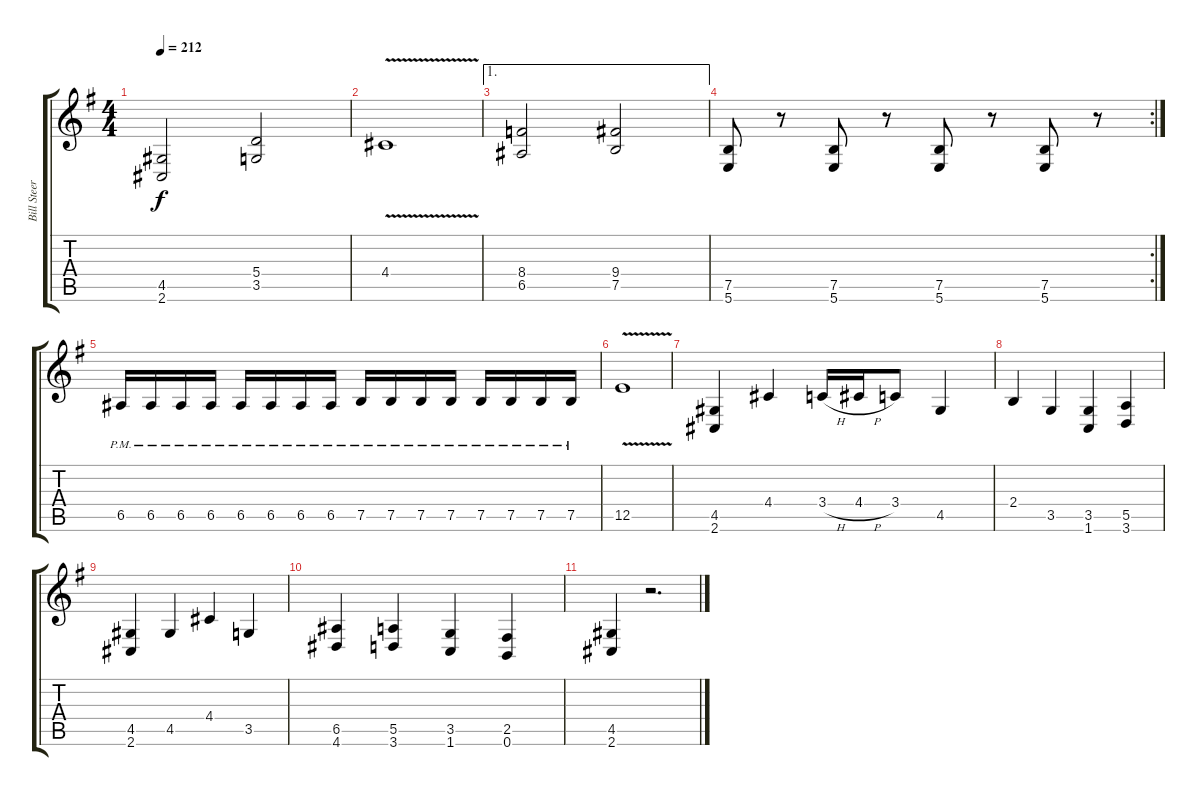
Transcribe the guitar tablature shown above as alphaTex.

\track ("Bill Steer (Guitar 1)" "Bill Steer") {instrument distortionguitar}
\staff {score tabs}
\tuning (B3 Gb3 D3 A2 E2 B1) {hide}
\ts (4 4)
\tempo 212
\clef g2
\ks g
(4.5 2.6).2{dy f} (5.4 3.5).2 |
4.4{v}.1 |
\ae 1
(8.4 6.5).2 (9.4 7.5).2 |
\rc 2
(7.5 5.6).8 r.8 (7.5 5.6).8 r.8 (7.5 5.6).8 r.8 (7.5 5.6).8 r.8 |
6.5{pm}.16 6.5{pm}.16 6.5{pm}.16 6.5{pm}.16 6.5{pm}.16 6.5{pm}.16 6.5{pm}.16 6.5{pm}.16 7.5{pm}.16 7.5{pm}.16 7.5{pm}.16 7.5{pm}.16 7.5{pm}.16 7.5{pm}.16 7.5{pm}.16 7.5{pm}.16 |
12.5{v}.1 |
(4.5 2.6).4 4.4.4 3.4{h}.16 4.4{h}.16 3.4.8 4.5.4 |
2.4.4 3.5.4 (3.5 1.6).4 (5.5 3.6).4 |
(4.5 2.6).4 4.5.4 4.4.4 3.5.4 |
(6.5 4.6).4 (5.5 3.6).4 (3.5 1.6).4 (2.5 0.6).4 |
(4.5 2.6).4 r.2{d}
